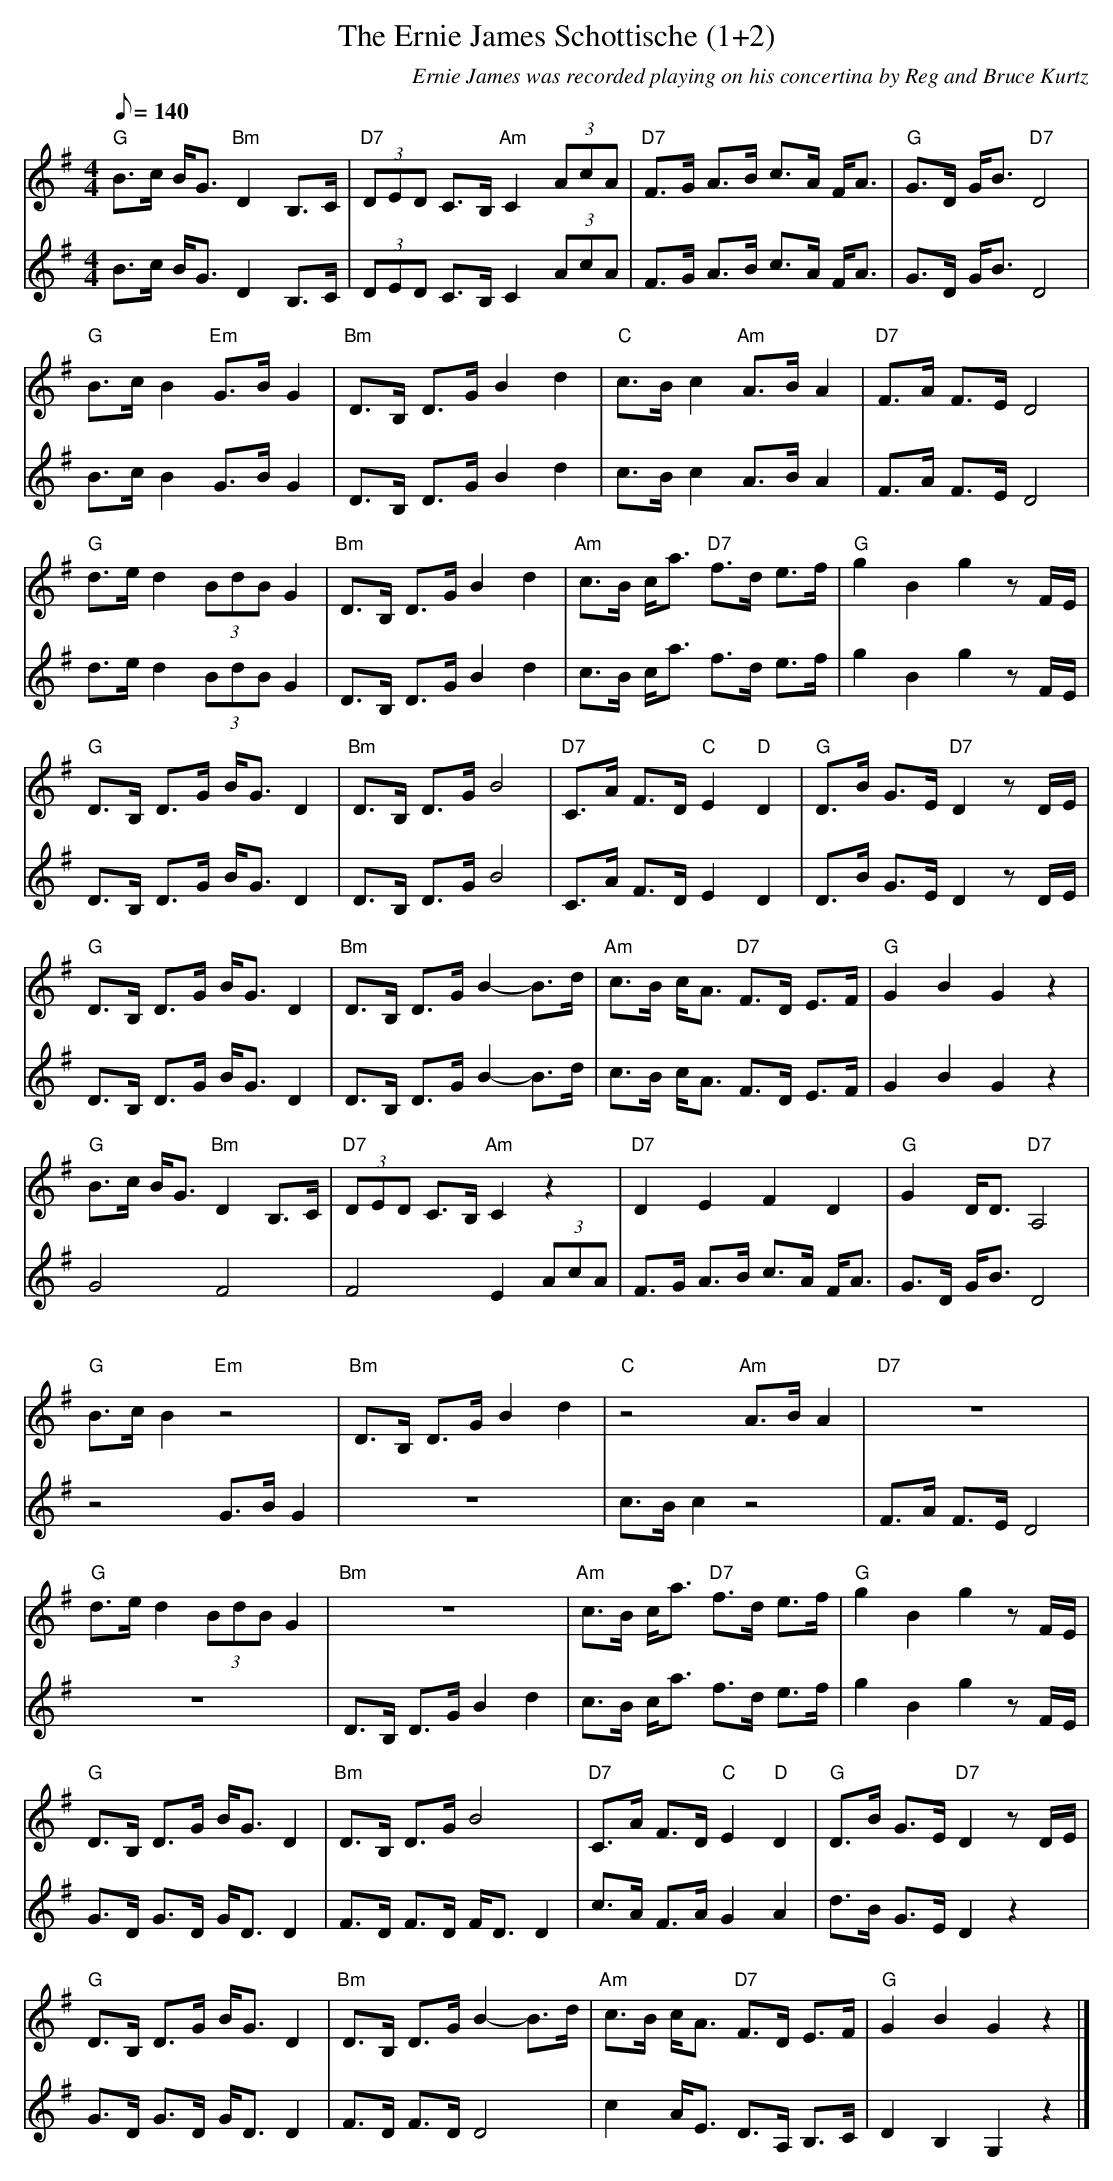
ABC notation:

X:1
T:Ernie James Schottische (1+2), The
C:Ernie James was recorded playing on his concertina by Reg and Bruce Kurtz
M:4/4
L:1/8
Q:140
K:Gmaj
V:1
"G"B>c B<G "Bm"D2 B,>C|"D7"(3DED C>B, "Am"C2 (3AcA|"D7"F>G A>B c>A F<A|"G"G>D G<B "D7"D4|
"G"B>c B2 "Em"G>B G2|"Bm"D>B, D>G B2 d2|"C"c>B c2 "Am"A>B A2|"D7"F>A F>E D4|
"G"d>e d2 (3BdB G2|"Bm"D>B, D>G B2 d2|"Am"c>B c<a "D7"f>d e>f|"G"g2B2g2 zF/2E/2|
"G"D>B, D>G B<G D2|"Bm"D>B, D>G B4|"D7"C>A F>D "C"E2"D"D2|"G"D>B G>E "D7"D2 zD/2E/2|
"G"D>B, D>G B<G D2|"Bm"D>B, D>G B2-B>d|"Am"c>B c<A "D7"F>D E>F|"G"G2B2G2z2|
"G"B>c B<G "Bm"D2 B,>C|"D7"(3DED C>B, "Am"C2 z2|"D7"D2E2F2D2|"G"G2 D<D "D7"A,4|
"G"B>c B2 "Em"z4|"Bm"D>B, D>G B2 d2|"C"z4 "Am"A>B A2|"D7"z8|
"G"d>e d2 (3BdB G2|"Bm"z8|"Am"c>B c<a "D7"f>d e>f|"G"g2B2g2 zF/2E/2|
"G"D>B, D>G B<G D2|"Bm"D>B, D>G B4|"D7"C>A F>D "C"E2"D"D2|"G"D>B G>E "D7"D2 zD/2E/2|
"G"D>B, D>G B<G D2|"Bm"D>B, D>G B2-B>d|"Am"c>B c<A "D7"F>D E>F|"G"G2B2G2z2|]
V:2
B>c B<G D2 B,>C|(3DED C>B, C2 (3AcA|F>G A>B c>A F<A|G>D G<B D4|
B>c B2 G>B G2|D>B, D>G B2 d2|c>B c2 A>B A2|F>A F>E D4|
d>e d2 (3BdB G2|D>B, D>G B2 d2|c>B c<a f>d e>f|g2B2g2 zF/2E/2|
D>B, D>G B<G D2|D>B, D>G B4|C>A F>D E2D2|D>B G>E D2 zD/2E/2|
D>B, D>G B<G D2|D>B, D>G B2-B>d|c>B c<A F>D E>F|G2B2G2z2|
G4F4|F4E2(3AcA|F>G A>B c>A F<A|G>D G<B D4|
z4G>B G2|z8|c>B c2 z4|F>A F>E D4|
z8|D>B, D>G B2 d2|c>B c<a f>d e>f|g2B2g2 zF/2E/2|
G>D G>D G<D D2|F>D F>D F<DD2|c>A F>A G2A2|d>B G>E D2 z2|
G>D G>D G<D D2|F>D F>D D4|c2 A<E D>A, B,>C|D2B,2G,2z2|]
